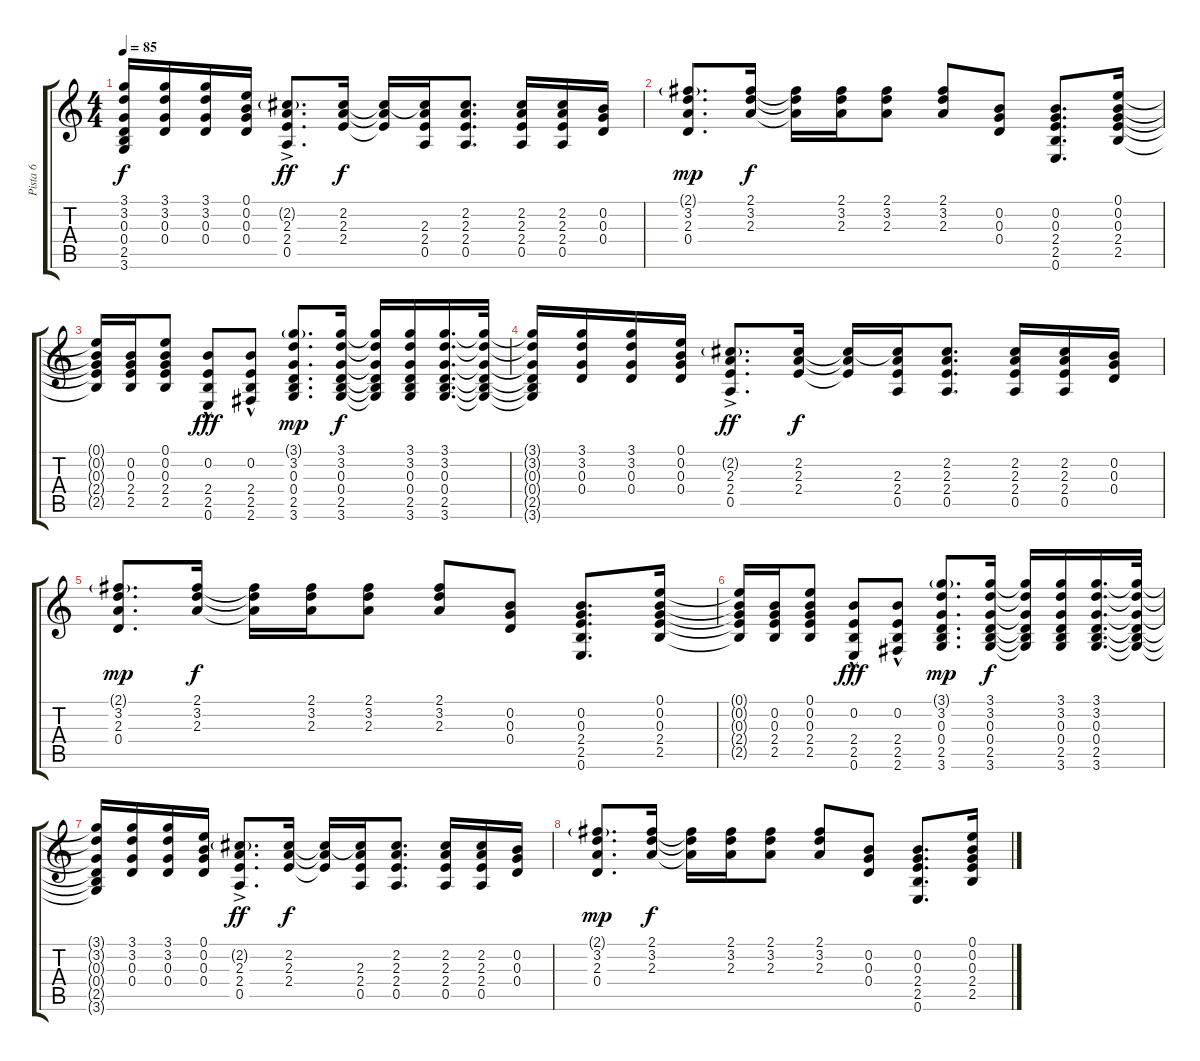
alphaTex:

\track ("Pista 6" "Pista 6") {instrument electricguitarjazz}
\staff {score tabs}
\tuning (E4 B3 G3 D3 A2 E2) {hide}
\ts (4 4)
\tempo 85
\clef g2
\ks c
(3.1{t} 3.2{t} 0.3{t} 0.4{t} 2.5{t} 3.6{t}).16{dy f} (3.1 3.2 0.3 0.4).16 (3.1 3.2 0.3 0.4).16 (0.1 0.2 0.3 0.4).16 (2.2{g} 2.3 2.4 0.5{ac}).8{d dy ff} (2.2 2.3 2.4).16{dy f} (2.2{t} 2.3{t} 2.4{t}).16 (2.2{t} 2.3 2.4 0.5).16 (2.2 2.3 2.4 0.5).8{d} (2.2 2.3 2.4 0.5).16 (2.2 2.3 2.4 0.5).16 (0.2 0.3 0.4).16 |
(2.1{g} 3.2 2.3 0.4).8{d dy mp} (2.1 3.2 2.3).16{dy f} (2.1{t} 3.2{t} 2.3{t}).16 (2.1 3.2 2.3).16 (2.1 3.2 2.3).8 (2.1 3.2 2.3).8 (0.2 0.3 0.4).8 (0.2 0.3 2.4 2.5 0.6).8{d} (0.1 0.2 0.3 2.4 2.5).16 |
(0.1{t} 0.2{t} 0.3{t} 2.4{t} 2.5{t}).16 (0.2 0.3 2.4 2.5).16 (0.1 0.2 0.3 2.4 2.5).8 (0.2 2.4 2.5 0.6{hac}).8{dy fff} (0.2 2.4 2.5 2.6{hac}).8 (3.1{g} 3.2 0.3 0.4 2.5 3.6).8{d dy mp} (3.1 3.2 0.3 0.4 2.5 3.6).16{dy f} (3.1{t} 3.2{t} 0.3{t} 0.4{t} 2.5{t} 3.6{t}).16 (3.1 3.2 0.3 0.4 2.5 3.6).16 (3.1 3.2 0.3 0.4 2.5 3.6).16{d} (3.1{t} 3.2{t} 0.3{t} 0.4{t} 2.5{t} 3.6{t}).32 |
(3.1{t} 3.2{t} 0.3{t} 0.4{t} 2.5{t} 3.6{t}).16 (3.1 3.2 0.3 0.4).16 (3.1 3.2 0.3 0.4).16 (0.1 0.2 0.3 0.4).16 (2.2{g} 2.3 2.4 0.5{ac}).8{d dy ff} (2.2 2.3 2.4).16{dy f} (2.2{t} 2.3{t} 2.4{t}).16 (2.2{t} 2.3 2.4 0.5).16 (2.2 2.3 2.4 0.5).8{d} (2.2 2.3 2.4 0.5).16 (2.2 2.3 2.4 0.5).16 (0.2 0.3 0.4).16 |
(2.1{g} 3.2 2.3 0.4).8{d dy mp} (2.1 3.2 2.3).16{dy f} (2.1{t} 3.2{t} 2.3{t}).16 (2.1 3.2 2.3).16 (2.1 3.2 2.3).8 (2.1 3.2 2.3).8 (0.2 0.3 0.4).8 (0.2 0.3 2.4 2.5 0.6).8{d} (0.1 0.2 0.3 2.4 2.5).16 |
(0.1{t} 0.2{t} 0.3{t} 2.4{t} 2.5{t}).16 (0.2 0.3 2.4 2.5).16 (0.1 0.2 0.3 2.4 2.5).8 (0.2 2.4 2.5 0.6{hac}).8{dy fff} (0.2 2.4 2.5 2.6{hac}).8 (3.1{g} 3.2 0.3 0.4 2.5 3.6).8{d dy mp} (3.1 3.2 0.3 0.4 2.5 3.6).16{dy f} (3.1{t} 3.2{t} 0.3{t} 0.4{t} 2.5{t} 3.6{t}).16 (3.1 3.2 0.3 0.4 2.5 3.6).16 (3.1 3.2 0.3 0.4 2.5 3.6).16{d} (3.1{t} 3.2{t} 0.3{t} 0.4{t} 2.5{t} 3.6{t}).32 |
(3.1{t} 3.2{t} 0.3{t} 0.4{t} 2.5{t} 3.6{t}).16 (3.1 3.2 0.3 0.4).16 (3.1 3.2 0.3 0.4).16 (0.1 0.2 0.3 0.4).16 (2.2{g} 2.3 2.4 0.5{ac}).8{d dy ff} (2.2 2.3 2.4).16{dy f} (2.2{t} 2.3{t} 2.4{t}).16 (2.2{t} 2.3 2.4 0.5).16 (2.2 2.3 2.4 0.5).8{d} (2.2 2.3 2.4 0.5).16 (2.2 2.3 2.4 0.5).16 (0.2 0.3 0.4).16 |
(2.1{g} 3.2 2.3 0.4).8{d dy mp} (2.1 3.2 2.3).16{dy f} (2.1{t} 3.2{t} 2.3{t}).16 (2.1 3.2 2.3).16 (2.1 3.2 2.3).8 (2.1 3.2 2.3).8 (0.2 0.3 0.4).8 (0.2 0.3 2.4 2.5 0.6).8{d} (0.1 0.2 0.3 2.4 2.5).16
